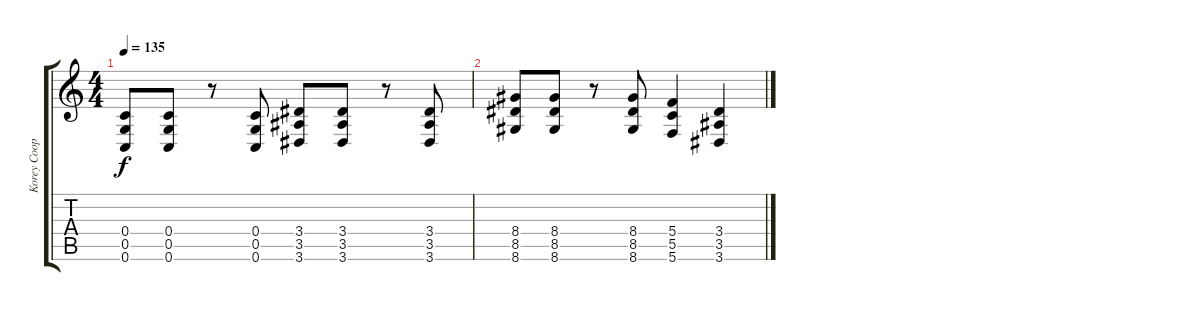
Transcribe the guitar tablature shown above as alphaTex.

\track ("Korey Cooper" "Korey Coop") {instrument distortionguitar}
\staff {score tabs}
\tuning (D4 A3 F3 C3 G2 C2) {hide}
\ts (4 4)
\tempo 135
\clef g2
\ks c
(0.4 0.5 0.6).8{dy f} (0.4 0.5 0.6).8 r.8 (0.4 0.5 0.6).8 (3.4 3.5 3.6).8 (3.4 3.5 3.6).8 r.8 (3.4 3.5 3.6).8 |
(8.4 8.5 8.6).8 (8.4 8.5 8.6).8 r.8 (8.4 8.5 8.6).8 (5.4 5.5 5.6).4 (3.4 3.5 3.6).4
